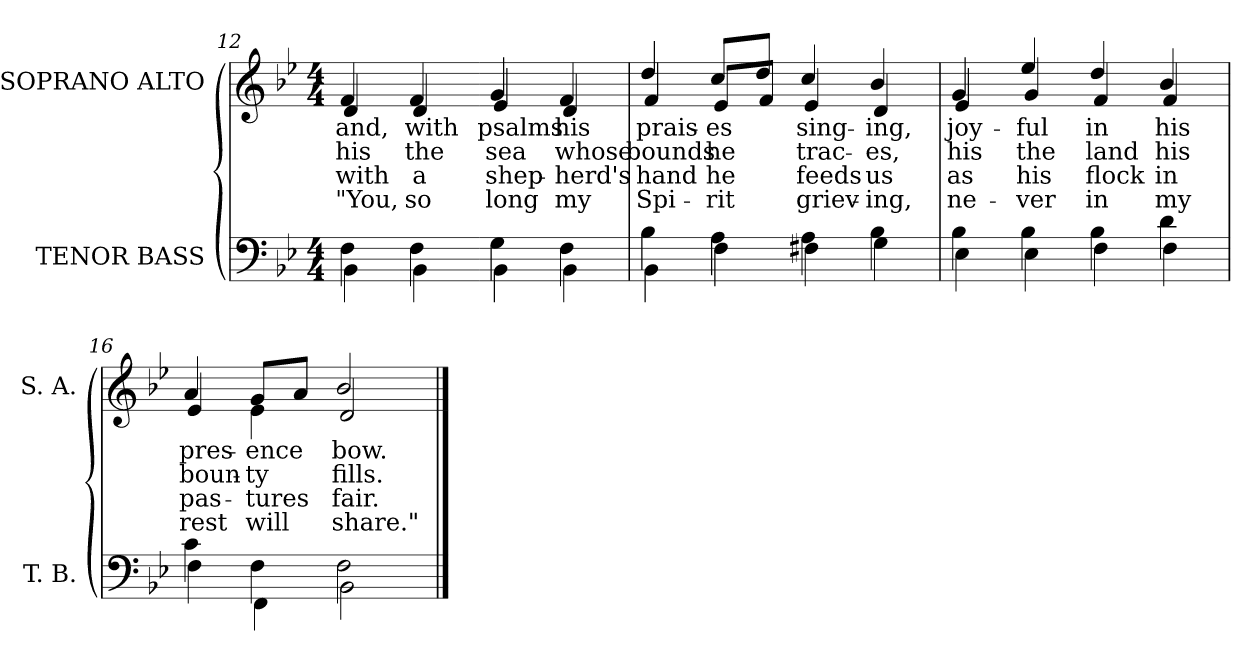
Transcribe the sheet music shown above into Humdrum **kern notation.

**kern	**kern	**text	**text	**text	**text
*part2	*part1	*part1	*part1	*part1	*part1
*staff2	*staff1	*staff1	*staff1	*staff1	*staff1
*I"TENOR BASS	*I"SOPRANO ALTO	*	*	*	*
*I'T. B.	*I'S. A.	*	*	*	*
*clefF4	*clefG2	*	*	*	*
*k[b-e-]	*k[b-e-]	*	*	*	*
*B-:	*B-:	*	*	*	*
*M4/4	*M4/4	*	*	*	*
=12	=12	=12	=12	=12	=12
*^	*	*	*	*	*
!	!	!	!LO:LY:b:color=#000000	!LO:LY:b:color=#000000	!LO:LY:b:color=#000000	!LO:LY:b:color=#000000
*	*	*^	*	*	*	*
4Fi\	4BB-i\	4fi/	4di/	and,	his	with	"You,
!	!	!	!	!LO:LY:b:color=#000000	!LO:LY:b:color=#000000	!LO:LY:b:color=#000000	!LO:LY:b:color=#000000
4Fi\	4BB-i\	4fi/	4di/	with	the	a	so
!!LO:LB:g=z	!!
=13-	=13-	=13-	=13-	=13-	=13-	=13-	=13-
!	!	!	!	!LO:LY:b:color=#000000	!LO:LY:b:color=#000000	!LO:LY:b:color=#000000	!LO:LY:b:color=#000000
4Gi\	4BB-i\	4gi/	4e-i/	psalms	sea	shep-	long
!	!	!	!	!LO:LY:b:color=#000000	!LO:LY:b:color=#000000	!LO:LY:b:color=#000000	!LO:LY:b:color=#000000
4Fi\	4BB-i\	4fi/	4di/	his	whose	-herd's	my
=14	=14	=14	=14	=14	=14	=14	=14
!	!	!	!	!LO:LY:b:color=#000000	!LO:LY:b:color=#000000	!LO:LY:b:color=#000000	!LO:LY:b:color=#000000
4B-i\	4BB-i\	4ddi/	4fi/	prais-	bounds	hand	Spi-
!	!	!	!	!LO:LY:b:color=#000000	!LO:LY:b:color=#000000	!LO:LY:b:color=#000000	!LO:LY:b:color=#000000
4Ai\	4Fi\	8cci/L	8e-i/L	-es	he	he	-rit
.	.	8ddi/J	8fi/J	.	.	.	.
!	!	!	!	!LO:LY:b:color=#000000	!LO:LY:b:color=#000000	!LO:LY:b:color=#000000	!LO:LY:b:color=#000000
4Ai\	4F#Xi\	4cci/	4e-i/	sing-	trac-	feeds	griev-
!	!	!	!	!LO:LY:b:color=#000000	!LO:LY:b:color=#000000	!LO:LY:b:color=#000000	!LO:LY:b:color=#000000
4B-i\	4Gi\	4b-i/	4di/	-ing,	-es,	us	-ing,
=15	=15	=15	=15	=15	=15	=15	=15
!	!	!	!	!LO:LY:b:color=#000000	!LO:LY:b:color=#000000	!LO:LY:b:color=#000000	!LO:LY:b:color=#000000
4B-i\	4E-i\	4gi/	4e-i/	joy-	his	as	ne-
!	!	!	!	!LO:LY:b:color=#000000	!LO:LY:b:color=#000000	!LO:LY:b:color=#000000	!LO:LY:b:color=#000000
4B-i\	4E-i\	4ee-i/	4gi/	-ful	the	his	-ver
!	!	!	!	!LO:LY:b:color=#000000	!LO:LY:b:color=#000000	!LO:LY:b:color=#000000	!LO:LY:b:color=#000000
4B-i\	4Fi\	4ddi/	4fi/	in	land	flock	in
!	!	!	!	!LO:LY:b:color=#000000	!LO:LY:b:color=#000000	!LO:LY:b:color=#000000	!LO:LY:b:color=#000000
4di\	4Fi\	4b-i/	4fi/	his	his	in	my
=16	=16	=16	=16	=16	=16	=16	=16
!	!	!	!	!LO:LY:b:color=#000000	!LO:LY:b:color=#000000	!LO:LY:b:color=#000000	!LO:LY:b:color=#000000
4ci\	4Fi\	4ai/	4e-i/	pres-	boun-	pas-	rest
!	!	!	!	!LO:LY:b:color=#000000	!LO:LY:b:color=#000000	!LO:LY:b:color=#000000	!LO:LY:b:color=#000000
4Fi\	4FFi\	8gi/L	4e-i\	-ence	-ty	-tures	will
.	.	8ai/J	.	.	.	.	.
!	!	!	!	!LO:LY:b:color=#000000	!LO:LY:b:color=#000000	!LO:LY:b:color=#000000	!LO:LY:b:color=#000000
2Fi\	2BB-i\	2b-i/	2di/	bow.	fills.	fair.	share."
*v	*v	*	*	*	*	*	*
*	*v	*v	*	*	*	*
==	==	==	==	==	==
*-	*-	*-	*-	*-	*-
